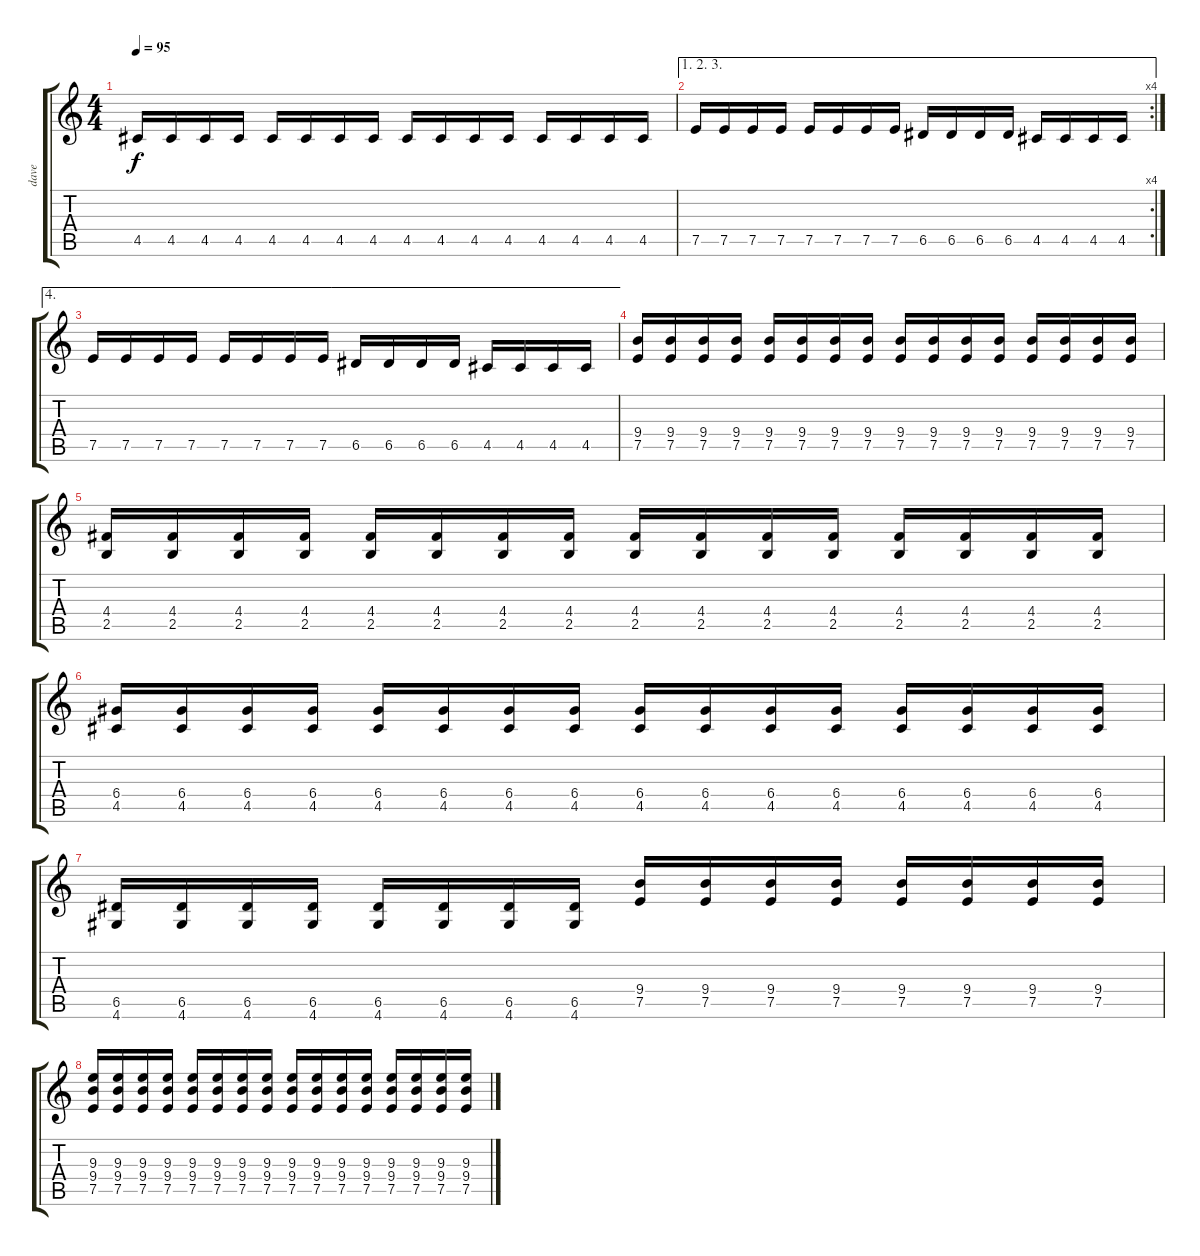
\track ("dave" "dave") {instrument overdrivenguitar}
\staff {score tabs}
\tuning (E4 B3 G3 D3 A2 E2) {hide}
\ts (4 4)
\tempo 95
\clef g2
\ks c
4.5.16{dy f} 4.5.16 4.5.16 4.5.16 4.5.16 4.5.16 4.5.16 4.5.16 4.5.16 4.5.16 4.5.16 4.5.16 4.5.16 4.5.16 4.5.16 4.5.16 |
\ae (1 2 3)
\rc 4
7.5.16 7.5.16 7.5.16 7.5.16 7.5.16 7.5.16 7.5.16 7.5.16 6.5.16 6.5.16 6.5.16 6.5.16 4.5.16 4.5.16 4.5.16 4.5.16 |
\ae 4
7.5.16 7.5.16 7.5.16 7.5.16 7.5.16 7.5.16 7.5.16 7.5.16 6.5.16 6.5.16 6.5.16 6.5.16 4.5.16 4.5.16 4.5.16 4.5.16 |
(9.4 7.5).16 (9.4 7.5).16 (9.4 7.5).16 (9.4 7.5).16 (9.4 7.5).16 (9.4 7.5).16 (9.4 7.5).16 (9.4 7.5).16 (9.4 7.5).16 (9.4 7.5).16 (9.4 7.5).16 (9.4 7.5).16 (9.4 7.5).16 (9.4 7.5).16 (9.4 7.5).16 (9.4 7.5).16 |
(4.4 2.5).16 (4.4 2.5).16 (4.4 2.5).16 (4.4 2.5).16 (4.4 2.5).16 (4.4 2.5).16 (4.4 2.5).16 (4.4 2.5).16 (4.4 2.5).16 (4.4 2.5).16 (4.4 2.5).16 (4.4 2.5).16 (4.4 2.5).16 (4.4 2.5).16 (4.4 2.5).16 (4.4 2.5).16 |
(6.4 4.5).16 (6.4 4.5).16 (6.4 4.5).16 (6.4 4.5).16 (6.4 4.5).16 (6.4 4.5).16 (6.4 4.5).16 (6.4 4.5).16 (6.4 4.5).16 (6.4 4.5).16 (6.4 4.5).16 (6.4 4.5).16 (6.4 4.5).16 (6.4 4.5).16 (6.4 4.5).16 (6.4 4.5).16 |
(6.5 4.6).16 (6.5 4.6).16 (6.5 4.6).16 (6.5 4.6).16 (6.5 4.6).16 (6.5 4.6).16 (6.5 4.6).16 (6.5 4.6).16 (9.4 7.5).16 (9.4 7.5).16 (9.4 7.5).16 (9.4 7.5).16 (9.4 7.5).16 (9.4 7.5).16 (9.4 7.5).16 (9.4 7.5).16 |
(9.3 9.4 7.5).16 (9.3 9.4 7.5).16 (9.3 9.4 7.5).16 (9.3 9.4 7.5).16 (9.3 9.4 7.5).16 (9.3 9.4 7.5).16 (9.3 9.4 7.5).16 (9.3 9.4 7.5).16 (9.3 9.4 7.5).16 (9.3 9.4 7.5).16 (9.3 9.4 7.5).16 (9.3 9.4 7.5).16 (9.3 9.4 7.5).16 (9.3 9.4 7.5).16 (9.3 9.4 7.5).16 (9.3 9.4 7.5).16
